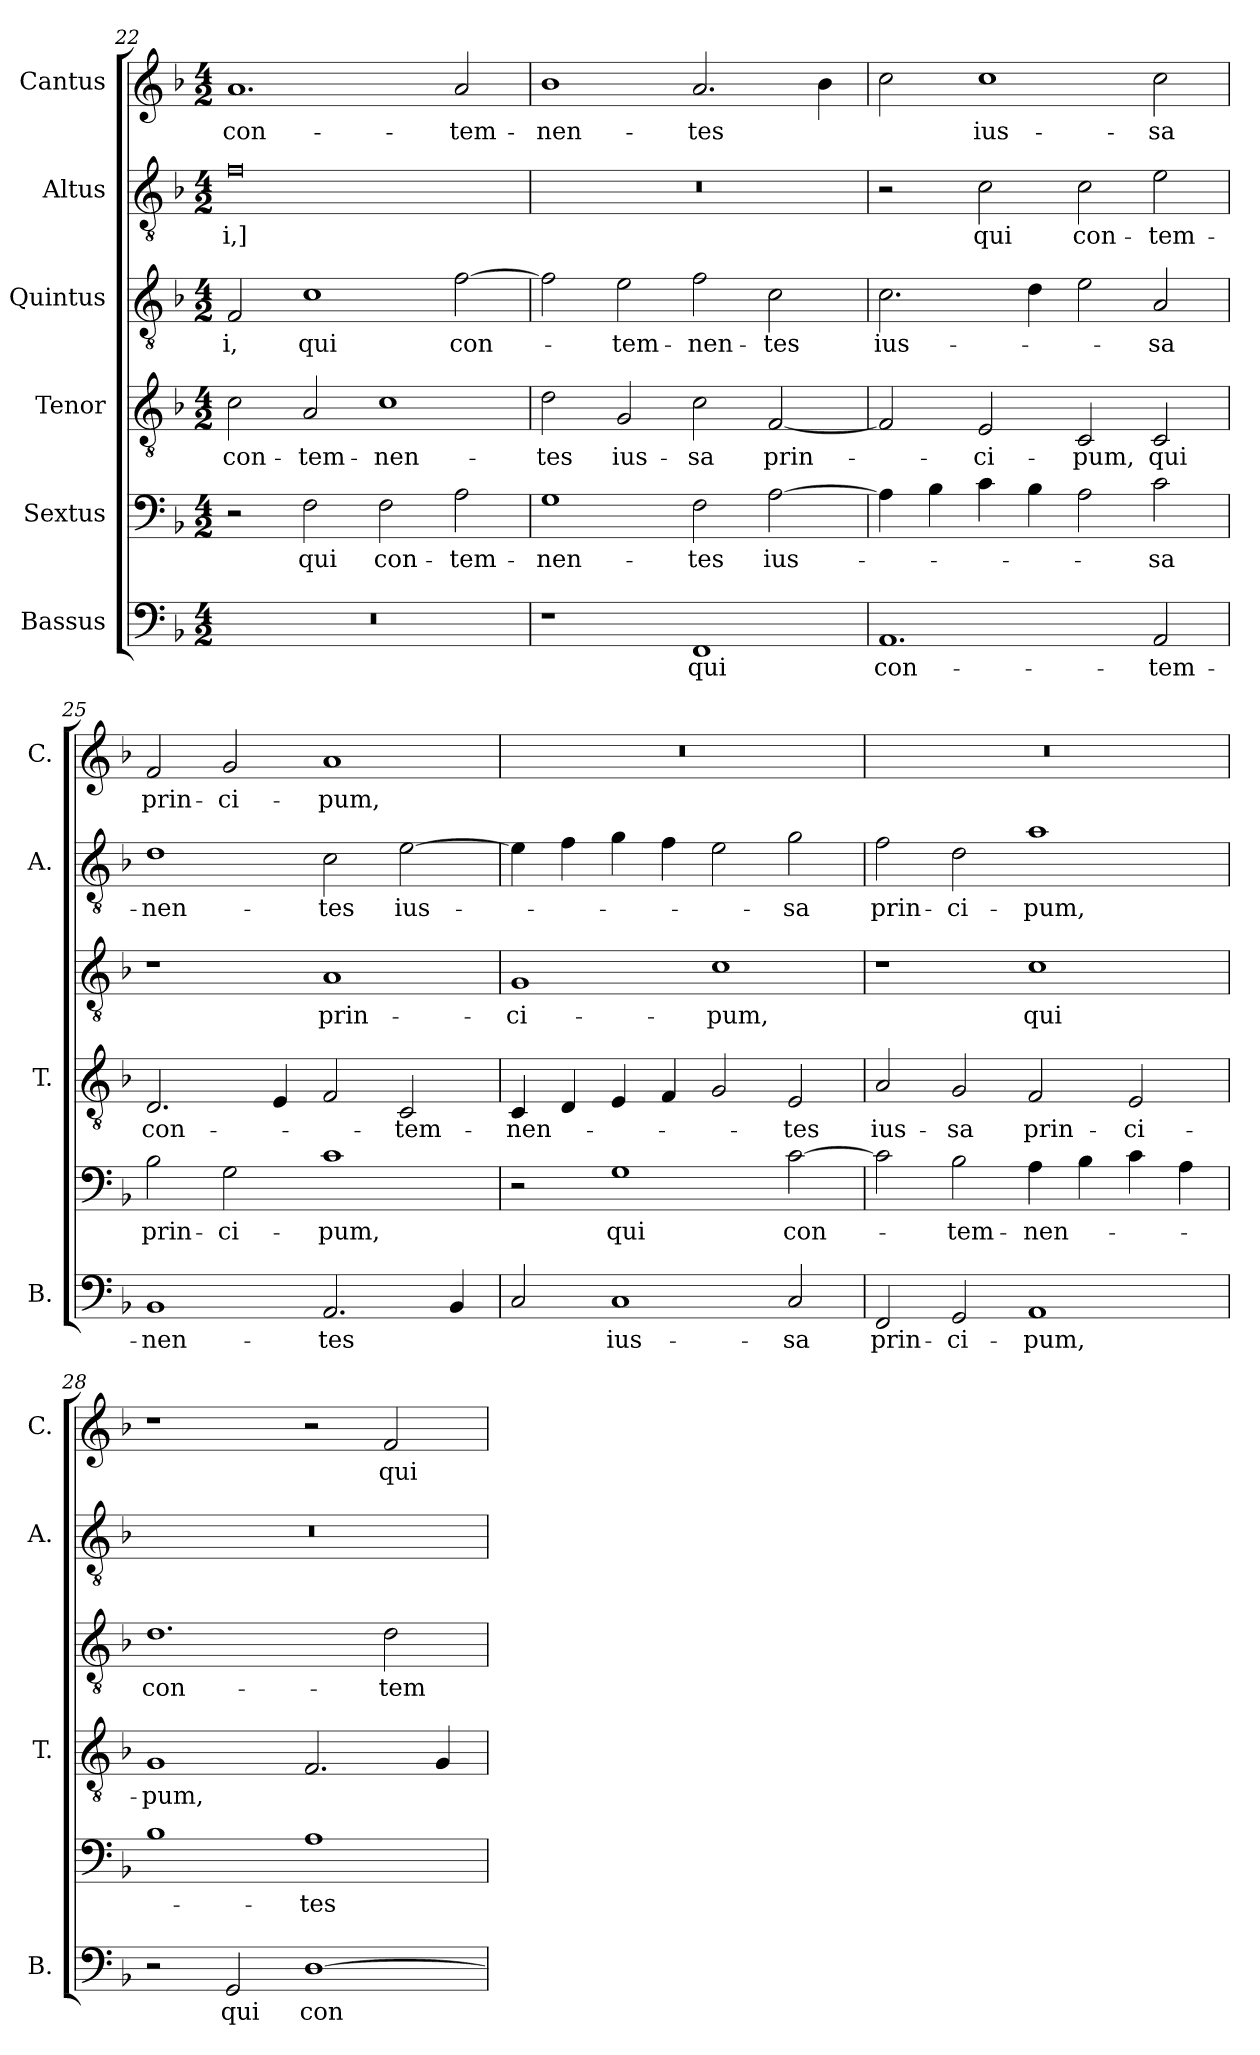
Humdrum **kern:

**kern	**text	**kern	**text	**kern	**text	**kern	**text	**kern	**text	**kern	**text
*part6	*part6	*part5	*part5	*part4	*part4	*part3	*part3	*part2	*part2	*part1	*part1
*staff6	*staff6	*staff5	*staff5	*staff4	*staff4	*staff3	*staff3	*staff2	*staff2	*staff1	*staff1
*I"Bassus	*	*I"Sextus	*	*I"Tenor	*	*I"Quintus	*	*I"Altus	*	*I"Cantus	*
*I'B.	*	*	*	*I'T.	*	*	*	*I'A.	*	*I'C.	*
*clefF4	*	*clefF4	*	*clefGv2	*	*clefGv2	*	*clefGv2	*	*clefG2	*
*	*	*	*	*ITrd7c12	*	*ITrd7c12	*	*ITrd7c12	*	*	*
*k[b-]	*	*k[b-]	*	*k[b-]	*	*k[b-]	*	*k[b-]	*	*k[b-]	*
*F:	*	*F:	*	*F:	*	*F:	*	*F:	*	*F:	*
*M4/2	*	*M4/2	*	*M4/2	*	*M4/2	*	*M4/2	*	*M4/2	*
=22	=22	=22	=22	=22	=22	=22	=22	=22	=22	=22	=22
!LO:N:vis=1	!	!	!	!	!LO:LY:b	!	!LO:LY:b	!	!LO:LY:b	!	!LO:LY:b
0r	.	2r	.	2C\	con-	2FF/	-i,	0F	-i,]	1.a	con-
!	!	!	!LO:LY:b	!	!LO:LY:b	!	!LO:LY:b	!	!	!	!
.	.	2F\	qui	2AA/	-tem-	1C	qui	.	.	.	.
!	!	!	!LO:LY:b	!	!LO:LY:b	!	!	!	!	!	!
.	.	2F\	con-	1C	-nen-	.	.	.	.	.	.
!	!	!	!LO:LY:b	!	!	!	!LO:LY:b	!	!	!	!LO:LY:b
.	.	2A\	-tem-	.	.	[>2F\	con-	.	.	2a/	-tem-
=23	=23	=23	=23	=23	=23	=23	=23	=23	=23	=23	=23
!	!	!	!LO:LY:b	!	!LO:LY:b	!	!	!LO:N:vis=1	!	!	!LO:LY:b
1r	.	1G	-nen-	2D\	-tes	2F\]	.	0r	.	1b-	-nen-
!	!	!	!	!	!LO:LY:b	!	!LO:LY:b	!	!	!	!
.	.	.	.	2GG/	ius-	2E\	-tem-	.	.	.	.
!	!LO:LY:b	!	!LO:LY:b	!	!LO:LY:b	!	!LO:LY:b	!	!	!	!LO:LY:b
1FF	qui	2F\	-tes	2C\	-sa	2F\	-nen-	.	.	2.a/	-tes
!	!	!	!LO:LY:b	!	!LO:LY:b	!	!LO:LY:b	!	!	!	!
.	.	[>2A\	ius-	[<2FF/	prin-	2C\	-tes	.	.	.	.
.	.	.	.	.	.	.	.	.	.	4b-\	.
=24	=24	=24	=24	=24	=24	=24	=24	=24	=24	=24	=24
!	!LO:LY:b	!	!	!	!	!	!LO:LY:b	!	!	!	!
1.AA	con-	4A\]	.	2FF/]	.	2.C\	ius-	2r	.	2cc\	.
.	.	4B-\	.	.	.	.	.	.	.	.	.
!	!	!	!	!	!LO:LY:b	!	!	!	!LO:LY:b	!	!LO:LY:b
.	.	4c\	.	2EE/	-ci-	.	.	2C\	qui	1cc	ius-
.	.	4B-\	.	.	.	4D\	.	.	.	.	.
!	!	!	!	!	!LO:LY:b	!	!	!	!LO:LY:b	!	!
.	.	2A\	.	2CC/	-pum,	2E\	.	2C\	con-	.	.
!	!LO:LY:b	!	!LO:LY:b	!	!LO:LY:b	!	!LO:LY:b	!	!LO:LY:b	!	!LO:LY:b
2AA/	-tem-	2c\	-sa	2CC/	qui	2AA/	-sa	2E\	-tem-	2cc\	-sa
!!LO:LB:g=z
=25	=25	=25	=25	=25	=25	=25	=25	=25	=25	=25	=25
!	!LO:LY:b	!	!LO:LY:b	!	!LO:LY:b	!	!	!	!LO:LY:b	!	!LO:LY:b
1BB-	-nen-	2B-\	prin-	2.DD/	con-	1r	.	1D	-nen-	2f/	prin-
!	!	!	!LO:LY:b	!	!	!	!	!	!	!	!LO:LY:b
.	.	2G\	-ci-	.	.	.	.	.	.	2g/	-ci-
.	.	.	.	4EE/	.	.	.	.	.	.	.
!	!LO:LY:b	!	!LO:LY:b	!	!	!	!LO:LY:b	!	!LO:LY:b	!	!LO:LY:b
2.AA/	-tes	1c	-pum,	2FF/	.	1AA	prin-	2C\	-tes	1a	-pum,
!	!	!	!	!	!LO:LY:b	!	!	!	!LO:LY:b	!	!
.	.	.	.	2CC/	-tem-	.	.	[>2E\	ius-	.	.
4BB-/	.	.	.	.	.	.	.	.	.	.	.
=26	=26	=26	=26	=26	=26	=26	=26	=26	=26	=26	=26
!	!	!	!	!	!LO:LY:b	!	!LO:LY:b	!	!	!LO:N:vis=1	!
2C/	.	2r	.	4CC/	-nen-	1GG	-ci-	4E\]	.	0r	.
.	.	.	.	4DD/	.	.	.	4F\	.	.	.
!	!LO:LY:b	!	!LO:LY:b	!	!	!	!	!	!	!	!
1C	ius-	1G	qui	4EE/	.	.	.	4G\	.	.	.
.	.	.	.	4FF/	.	.	.	4F\	.	.	.
!	!	!	!	!	!	!	!LO:LY:b	!	!	!	!
.	.	.	.	2GG/	.	1C	-pum,	2E\	.	.	.
!	!LO:LY:b	!	!LO:LY:b	!	!LO:LY:b	!	!	!	!LO:LY:b	!	!
2C/	-sa	[>2c\	con-	2EE/	-tes	.	.	2G\	-sa	.	.
=27	=27	=27	=27	=27	=27	=27	=27	=27	=27	=27	=27
!	!LO:LY:b	!	!	!	!LO:LY:b	!	!	!	!LO:LY:b	!LO:N:vis=1	!
2FF/	prin-	2c\]	.	2AA/	ius-	1r	.	2F\	prin-	0r	.
!	!LO:LY:b	!	!LO:LY:b	!	!LO:LY:b	!	!	!	!LO:LY:b	!	!
2GG/	-ci-	2B-\	-tem-	2GG/	-sa	.	.	2D\	-ci-	.	.
!	!LO:LY:b	!	!LO:LY:b	!	!LO:LY:b	!	!LO:LY:b	!	!LO:LY:b	!	!
1AA	-pum,	4A\	-nen-	2FF/	prin-	1C	qui	1A	-pum,	.	.
.	.	4B-\	.	.	.	.	.	.	.	.	.
!	!	!	!	!	!LO:LY:b	!	!	!	!	!	!
.	.	4c\	.	2EE/	-ci-	.	.	.	.	.	.
.	.	4A\	.	.	.	.	.	.	.	.	.
=28	=28	=28	=28	=28	=28	=28	=28	=28	=28	=28	=28
!	!	!	!	!	!LO:LY:b	!	!LO:LY:b	!LO:N:vis=1	!	!	!
2r	.	1B-	.	1GG	-pum,	1.D	con-	0r	.	1r	.
!	!LO:LY:b	!	!	!	!	!	!	!	!	!	!
2GG/	qui	.	.	.	.	.	.	.	.	.	.
!	!LO:LY:b	!	!LO:LY:b	!	!	!	!	!	!	!	!
[>1D	con-	1A	-tes	2.FF/	.	.	.	.	.	2r	.
!	!	!	!	!	!	!	!LO:LY:b	!	!	!	!LO:LY:b
.	.	.	.	.	.	2D\	-tem-	.	.	2f/	qui
.	.	.	.	4GG/	.	.	.	.	.	.	.
=	=	=	=	=	=	=	=	=	=	=	=
*-	*-	*-	*-	*-	*-	*-	*-	*-	*-	*-	*-
